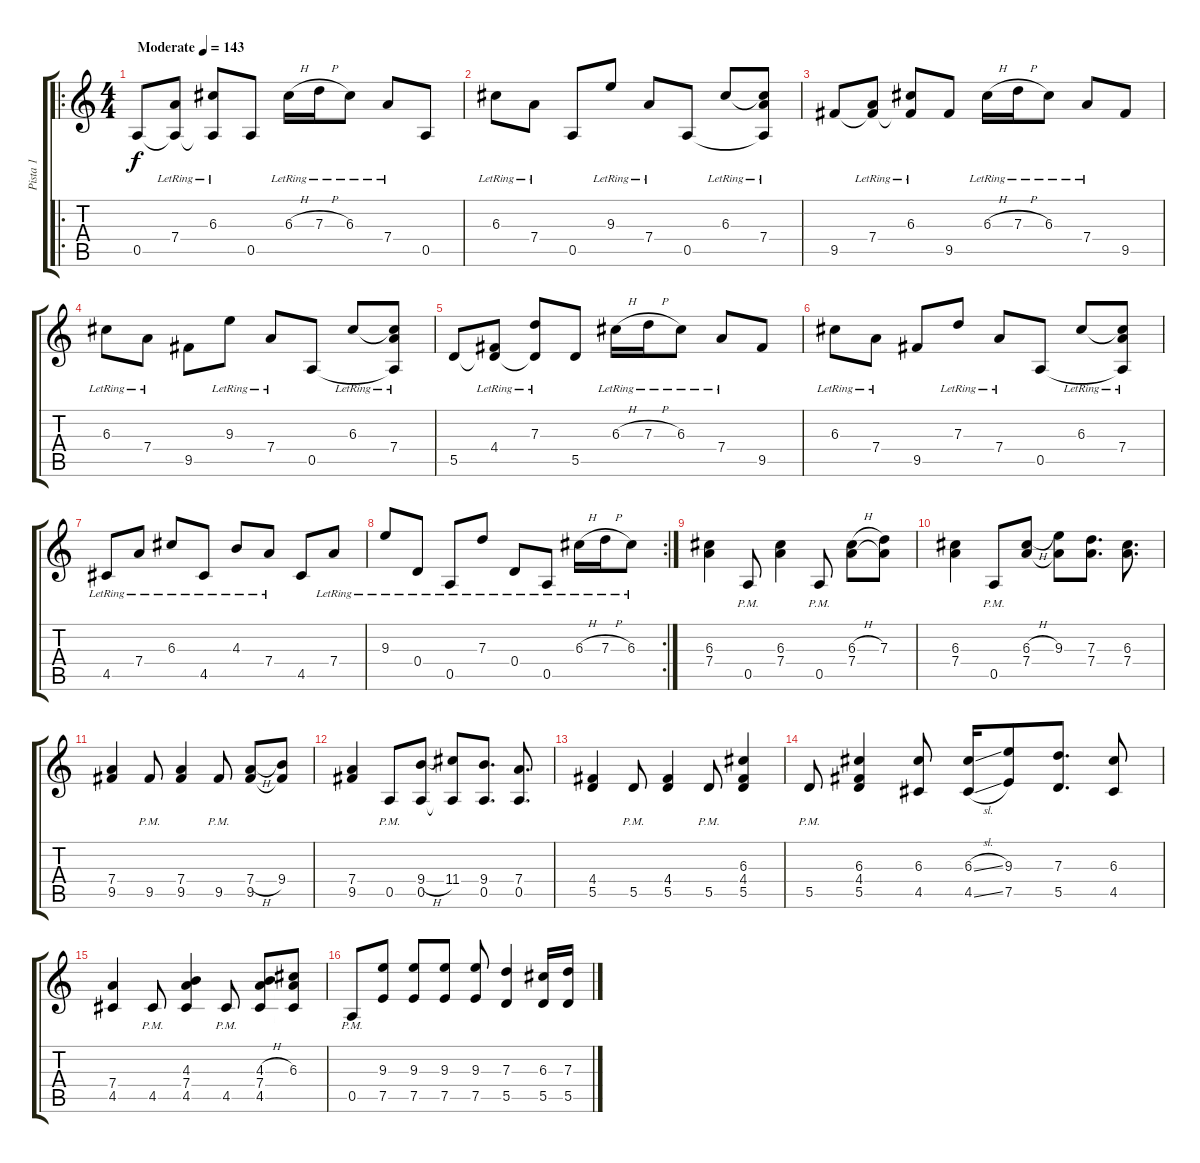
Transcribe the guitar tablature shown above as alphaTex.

\track ("Pista 1" "Pista 1") {instrument electricguitarclean}
\staff {score tabs}
\tuning (E4 B3 G3 D3 A2 E2) {hide}
\ro
\ts (4 4)
\tempo (143 "Moderate")
\clef g2
\ks c
0.5.8{dy f instrument electricguitarclean} (7.4{lr} 0.5{t}).8 (6.3{lr} 0.5{t}).8 0.5.8 6.3{h lr}.16 7.3{h lr}.16 6.3{lr}.8 7.4{lr}.8 0.5.8 |
6.3{lr}.8 7.4{lr}.8 0.5.8 9.3{lr}.8 7.4{lr}.8 0.5.8 6.3{lr}.8 (6.3{t} 7.4{lr} 0.5{t}).8 |
9.5.8 (7.4{lr} 9.5{t}).8 (6.3{lr} 9.5{t}).8 9.5.8 6.3{h lr}.16 7.3{h lr}.16 6.3{lr}.8 7.4{lr}.8 9.5.8 |
6.3{lr}.8 7.4{lr}.8 9.5.8 9.3{lr}.8 7.4{lr}.8 0.5.8 6.3{lr}.8 (6.3{t} 7.4{lr} 0.5{t}).8 |
5.5.8 (4.4{lr} 5.5{t}).8 (7.3{lr} 5.5{t}).8 5.5.8 6.3{h lr}.16 7.3{h lr}.16 6.3{lr}.8 7.4{lr}.8 9.5.8 |
6.3{lr}.8 7.4{lr}.8 9.5.8 7.3{lr}.8 7.4{lr}.8 0.5.8 6.3{lr}.8 (6.3{t} 7.4{lr} 0.5{t}).8 |
4.5{lr}.8 7.4{lr}.8 6.3{lr}.8 4.5{lr}.8 4.3{lr}.8 7.4{lr}.8 4.5.8 7.4{lr}.8 |
\rc 2
9.3{lr}.8 0.4{lr}.8 0.5{lr}.8 7.3{lr}.8 0.4{lr}.8 0.5{lr}.8 6.3{h lr}.16 7.3{h lr}.16 6.3{lr}.8 |
(6.3 7.4).4{instrument distortionguitar} 0.5{pm}.8 (6.3 7.4).4 0.5{pm}.8 (6.3{h} 7.4).8 (7.3 7.4{t}).8 |
(6.3 7.4).4 0.5{pm}.8 (6.3{h} 7.4).8 (9.3 7.4{t}).8 (7.3 7.4).8{d} (6.3 7.4).8{d} |
(7.4 9.5).4 9.5{pm}.8 (7.4 9.5).4 9.5{pm}.8 (7.4{h} 9.5).8 (9.4 9.5{t}).8 |
(7.4 9.5).4 0.5{pm}.8 (9.4{h} 0.5).8 (11.4 0.5{t}).8 (9.4 0.5).8{d} (7.4 0.5).8{d} |
(4.4 5.5).4 5.5{pm}.8 (4.4 5.5).4 5.5{pm}.8 (6.3 4.4 5.5).4 |
5.5{pm}.8 (6.3 4.4 5.5).4 (6.3 4.5).8 (6.3{sl} 4.5{sl}).16 (9.3 7.5).8 (7.3 5.5).8{d} (6.3 4.5).8 |
(7.4 4.5).4 4.5{pm}.8 (4.3 7.4 4.5).4 4.5{pm}.8 (4.3{h} 7.4 4.5).8 (6.3 7.4{t} 4.5{t}).8 |
0.5{pm}.8 (9.3 7.5).8 (9.3 7.5).8 (9.3 7.5).8 (9.3 7.5).8 (7.3 5.5).4 (6.3 5.5).16 (7.3 5.5).16
